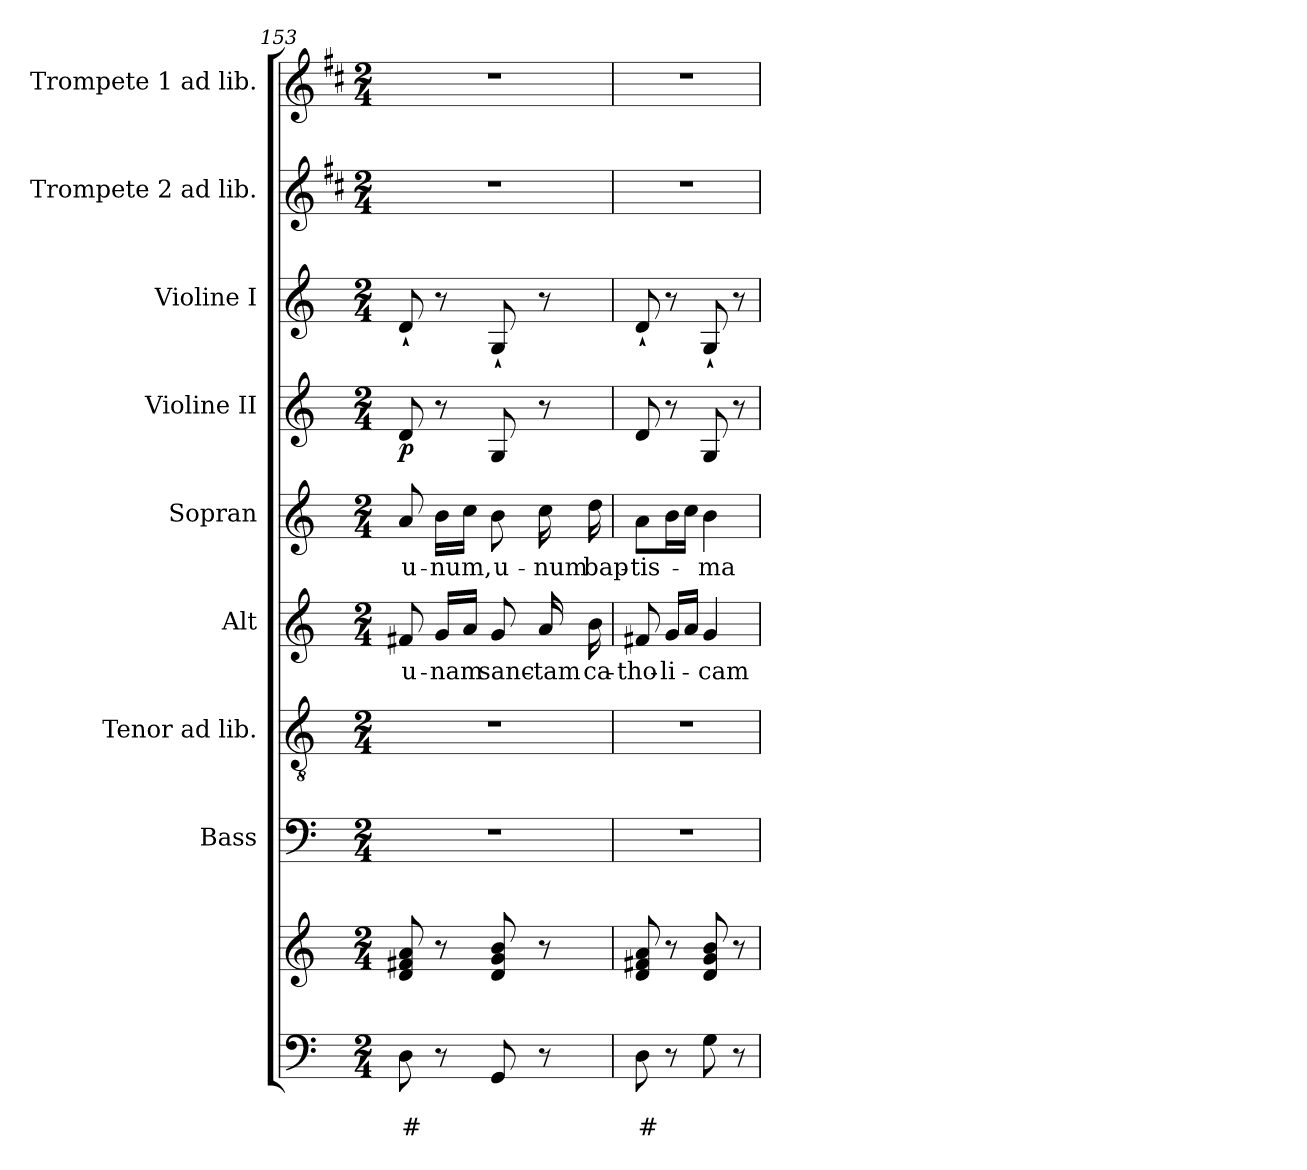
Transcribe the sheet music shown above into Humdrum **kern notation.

**kern	**text	**text	**kern	**kern	**kern	**kern	**text	**kern	**text	**kern	**dynam	**kern	**kern	**kern
*part9	*part9	*part9	*part9	*part8	*part7	*part6	*part6	*part5	*part5	*part4	*part4	*part3	*part2	*part1
*staff10	*staff10	*staff10	*staff9	*staff8	*staff7	*staff6	*staff6	*staff5	*staff5	*staff4	*staff4	*staff3	*staff2	*staff1
*	*	*	*	*I"Bass	*I"Tenor ad lib.	*I"Alt	*	*I"Sopran	*	*I"Violine II	*	*I"Violine I	*I"Trompete 2 ad lib.	*I"Trompete 1 ad lib.
*	*	*	*	*I'B.	*I'T.	*I'A.	*	*I'S.	*	*I'Vl. II	*	*I'Vl. I	*I'Trp. 2	*I'Trp. 1
*clefF4	*	*	*clefG2	*clefF4	*clefGv2	*clefG2	*	*clefG2	*	*clefG2	*	*clefG2	*clefG2	*clefG2
*	*	*	*	*	*	*	*	*	*	*	*	*	*ITrd1c2	*ITrd1c2
*k[]	*	*	*k[]	*k[]	*k[]	*k[]	*	*k[]	*	*k[]	*	*k[]	*k[]	*k[]
*C:	*	*	*C:	*C:	*C:	*C:	*	*C:	*	*C:	*	*C:	*C:	*C:
*M2/4	*	*	*M2/4	*M2/4	*M2/4	*M2/4	*	*M2/4	*	*M2/4	*	*M2/4	*M2/4	*M2/4
=153	=153	=153	=153	=153	=153	=153	=153	=153	=153	=153	=153	=153	=153	=153
!	!	!LO:LY:b	!	!	!	!	!LO:LY:b	!	!LO:LY:b	!	!LO:DY:b	!	!	!
8D\	.	#	8d/ 8f#X/ 8a/	2r	2r	8f#X/	u-	8a/	u-	8d/	p	8d`</	2r	2r
!	!	!	!	!	!	!	!LO:LY:b	!	!LO:LY:b	!	!	!	!	!
8r	.	.	8r	.	.	16g/LL	-nam	16b\LL	-num,	8r	.	8r	.	.
.	.	.	.	.	.	16a/JJ	.	16cc\JJ	.	.	.	.	.	.
!	!	!	!	!	!	!	!LO:LY:b	!	!LO:LY:b	!	!	!	!	!
8GG/	.	.	8d/ 8g/ 8b/	.	.	8g/	sanc-	8b\	u-	8G/	.	8G`</	.	.
!	!	!	!	!	!	!	!LO:LY:b	!	!LO:LY:b	!	!	!	!	!
8r	.	.	8r	.	.	16a/	-tam	16cc\	-num	8r	.	8r	.	.
!	!	!	!	!	!	!	!LO:LY:b	!	!LO:LY:b	!	!	!	!	!
.	.	.	.	.	.	16b\	ca-	16dd\	bap-	.	.	.	.	.
=154	=154	=154	=154	=154	=154	=154	=154	=154	=154	=154	=154	=154	=154	=154
!	!	!LO:LY:b	!	!	!	!	!LO:LY:b	!	!LO:LY:b	!	!	!	!	!
8D\	.	#	8d/ 8f#X/ 8a/	2r	2r	8f#X/	-tho-	8a\L	-tis-	8d/	.	8d`</	2r	2r
!	!	!	!	!	!	!	!LO:LY:b	!	!	!	!	!	!	!
8r	.	.	8r	.	.	16g/LL	-li-	16b\L	.	8r	.	8r	.	.
.	.	.	.	.	.	16a/JJ	.	16cc\JJ	.	.	.	.	.	.
!	!	!	!	!	!	!	!LO:LY:b	!	!LO:LY:b	!	!	!	!	!
8G\	.	.	8d/ 8g/ 8b/	.	.	4g/	-cam	4b\	-ma	8G/	.	8G`</	.	.
8r	.	.	8r	.	.	.	.	.	.	8r	.	8r	.	.
=	=	=	=	=	=	=	=	=	=	=	=	=	=	=
*-	*-	*-	*-	*-	*-	*-	*-	*-	*-	*-	*-	*-	*-	*-
